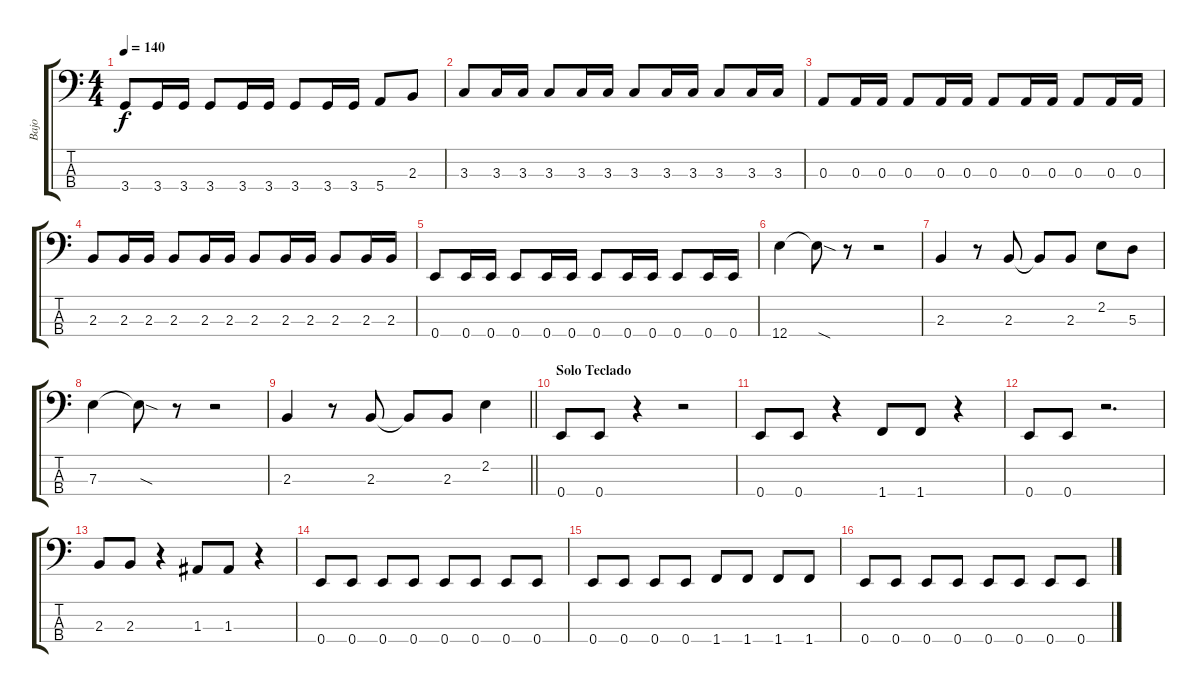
\track ("Bajo" "Bajo") {instrument electricbassfinger}
\staff {score tabs}
\tuning (G2 D2 A1 E1) {hide}
\ts (4 4)
\tempo 140
\clef f4
\ks c
3.4.8{dy f} 3.4.16 3.4.16 3.4.8 3.4.16 3.4.16 3.4.8 3.4.16 3.4.16 5.4.8 2.3.8 |
3.3.8 3.3.16 3.3.16 3.3.8 3.3.16 3.3.16 3.3.8 3.3.16 3.3.16 3.3.8 3.3.16 3.3.16 |
0.3.8 0.3.16 0.3.16 0.3.8 0.3.16 0.3.16 0.3.8 0.3.16 0.3.16 0.3.8 0.3.16 0.3.16 |
2.3.8 2.3.16 2.3.16 2.3.8 2.3.16 2.3.16 2.3.8 2.3.16 2.3.16 2.3.8 2.3.16 2.3.16 |
0.4.8 0.4.16 0.4.16 0.4.8 0.4.16 0.4.16 0.4.8 0.4.16 0.4.16 0.4.8 0.4.16 0.4.16 |
12.4.4 12.4{sod t}.8 r.8 r.2 |
2.3.4 r.8 2.3.8 2.3{t}.8 2.3.8 2.2.8 5.3.8 |
7.3.4 7.3{sod t}.8 r.8 r.2 |
\barLineRight lightlight
2.3.4 r.8 2.3.8 2.3{t}.8 2.3.8 2.2.4 |
\section ("" "Solo Teclado")
0.4.8 0.4.8 r.4 r.2 |
0.4.8 0.4.8 r.4 1.4.8 1.4.8 r.4 |
0.4.8 0.4.8 r.2{d} |
2.3.8 2.3.8 r.4 1.3.8 1.3.8 r.4 |
0.4.8 0.4.8 0.4.8 0.4.8 0.4.8 0.4.8 0.4.8 0.4.8 |
0.4.8 0.4.8 0.4.8 0.4.8 1.4.8 1.4.8 1.4.8 1.4.8 |
0.4.8 0.4.8 0.4.8 0.4.8 0.4.8 0.4.8 0.4.8 0.4.8
